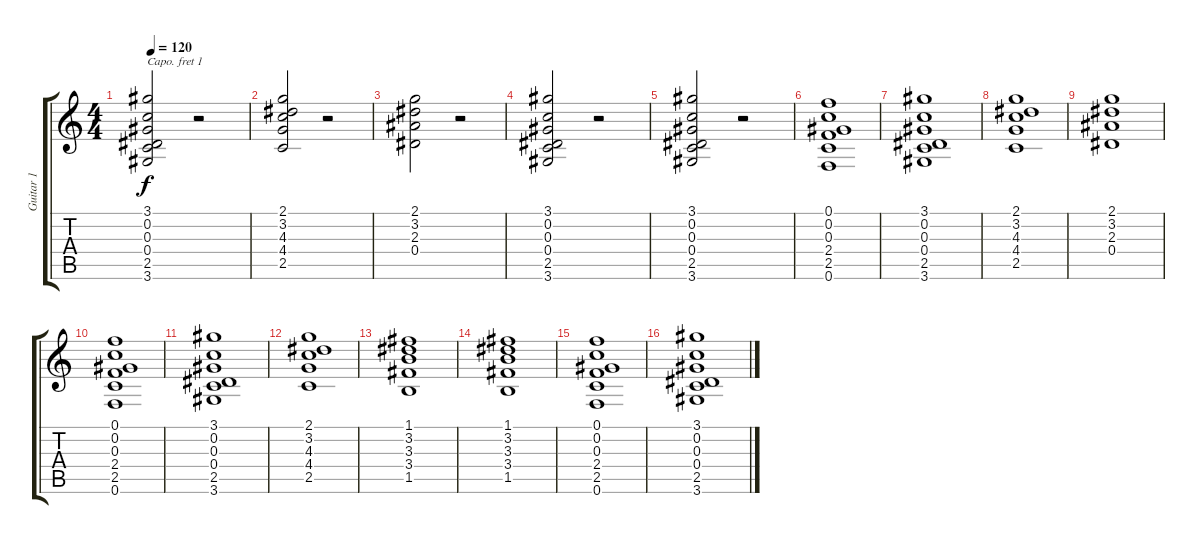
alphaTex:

\track ("Guitar 1" "Guitar 1") {instrument distortionguitar}
\staff {score tabs}
\capo 1
\tuning (E4 B3 G3 D3 A2 E2) {hide}
\ts (4 4)
\tempo 120
\clef g2
\ks c
(3.1 0.2 0.3 0.4 2.5 3.6).2{dy f} r.2 |
(2.1 3.2 4.3 4.4 2.5).2 r.2 |
(2.1 3.2 2.3 0.4).2 r.2 |
(3.1 0.2 0.3 0.4 2.5 3.6).2 r.2 |
(3.1 0.2 0.3 0.4 2.5 3.6).2 r.2 |
(0.1 0.2 0.3 2.4 2.5 0.6).1 |
(3.1 0.2 0.3 0.4 2.5 3.6).1 |
(2.1 3.2 4.3 4.4 2.5).1 |
(2.1 3.2 2.3 0.4).1 |
(0.1 0.2 0.3 2.4 2.5 0.6).1 |
(3.1 0.2 0.3 0.4 2.5 3.6).1 |
(2.1 3.2 4.3 4.4 2.5).1 |
(1.1 3.2 3.3 3.4 1.5).1 |
(1.1 3.2 3.3 3.4 1.5).1 |
(0.1 0.2 0.3 2.4 2.5 0.6).1 |
(3.1 0.2 0.3 0.4 2.5 3.6).1
